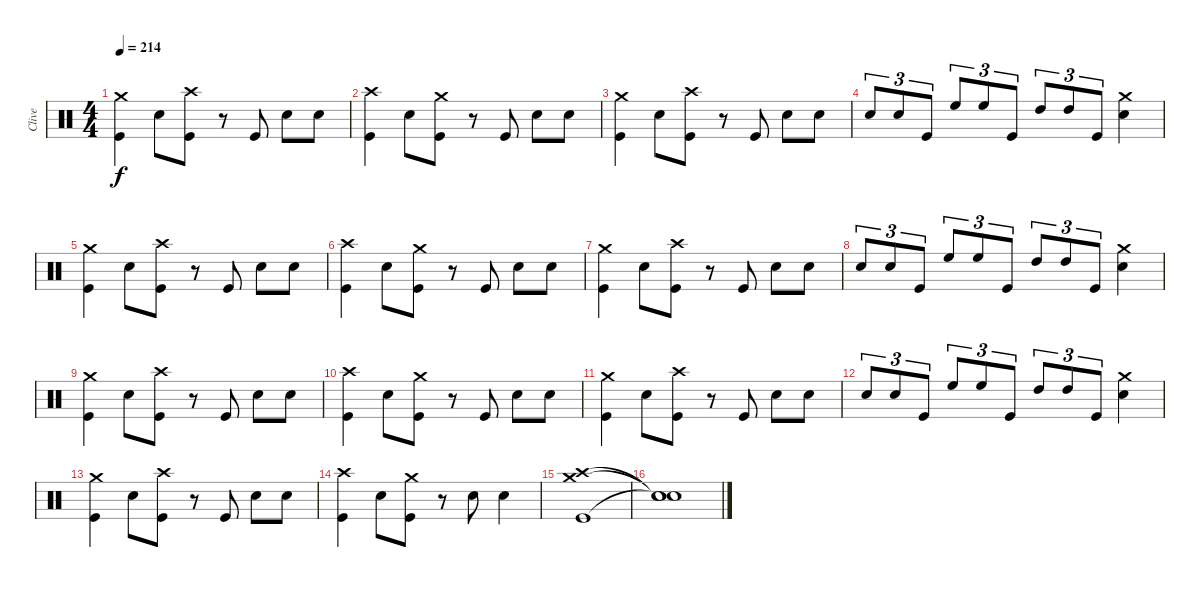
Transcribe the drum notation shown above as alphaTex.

\track ("Clive" "Clive") {instrument percussion}
\staff {score}
\articulation defaults
\ts (4 4)
\tempo 214
\clef neutral
\ks c
("Crash medium (hit)" "Kick (hit)").4{dy f} "Snare (hit) 2".8 ("Crash high (hit)" "Kick (hit)").8 r.8 "Kick (hit)".8 "Snare (hit) 2".8 "Snare (hit) 2".8 |
("Crash high (hit)" "Kick (hit)").4 "Snare (hit) 2".8 ("Crash medium (hit)" "Kick (hit)").8 r.8 "Kick (hit)".8 "Snare (hit) 2".8 "Snare (hit) 2".8 |
("Crash medium (hit)" "Kick (hit)").4 "Snare (hit) 2".8 ("Crash high (hit)" "Kick (hit)").8 r.8 "Kick (hit)".8 "Snare (hit) 2".8 "Snare (hit) 2".8 |
"Snare (hit) 2".8{tu (3 2)} "Snare (hit) 2".8{tu (3 2)} "Kick (hit)".8{tu (3 2)} "High Floor Tom (hit)".8{tu (3 2)} "High Floor Tom (hit)".8{tu (3 2)} "Kick (hit)".8{tu (3 2)} "High Tom (hit)".8{tu (3 2)} "High Tom (hit)".8{tu (3 2)} "Kick (hit)".8{tu (3 2)} ("Crash medium (hit)" "Snare (hit) 2").4 |
("Crash medium (hit)" "Kick (hit)").4 "Snare (hit) 2".8 ("Crash high (hit)" "Kick (hit)").8 r.8 "Kick (hit)".8 "Snare (hit) 2".8 "Snare (hit) 2".8 |
("Crash high (hit)" "Kick (hit)").4 "Snare (hit) 2".8 ("Crash medium (hit)" "Kick (hit)").8 r.8 "Kick (hit)".8 "Snare (hit) 2".8 "Snare (hit) 2".8 |
("Crash medium (hit)" "Kick (hit)").4 "Snare (hit) 2".8 ("Crash high (hit)" "Kick (hit)").8 r.8 "Kick (hit)".8 "Snare (hit) 2".8 "Snare (hit) 2".8 |
"Snare (hit) 2".8{tu (3 2)} "Snare (hit) 2".8{tu (3 2)} "Kick (hit)".8{tu (3 2)} "High Floor Tom (hit)".8{tu (3 2)} "High Floor Tom (hit)".8{tu (3 2)} "Kick (hit)".8{tu (3 2)} "High Tom (hit)".8{tu (3 2)} "High Tom (hit)".8{tu (3 2)} "Kick (hit)".8{tu (3 2)} ("Crash medium (hit)" "Snare (hit) 2").4 |
("Crash medium (hit)" "Kick (hit)").4 "Snare (hit) 2".8 ("Crash high (hit)" "Kick (hit)").8 r.8 "Kick (hit)".8 "Snare (hit) 2".8 "Snare (hit) 2".8 |
("Crash high (hit)" "Kick (hit)").4 "Snare (hit) 2".8 ("Crash medium (hit)" "Kick (hit)").8 r.8 "Kick (hit)".8 "Snare (hit) 2".8 "Snare (hit) 2".8 |
("Crash medium (hit)" "Kick (hit)").4 "Snare (hit) 2".8 ("Crash high (hit)" "Kick (hit)").8 r.8 "Kick (hit)".8 "Snare (hit) 2".8 "Snare (hit) 2".8 |
"Snare (hit) 2".8{tu (3 2)} "Snare (hit) 2".8{tu (3 2)} "Kick (hit)".8{tu (3 2)} "High Floor Tom (hit)".8{tu (3 2)} "High Floor Tom (hit)".8{tu (3 2)} "Kick (hit)".8{tu (3 2)} "High Tom (hit)".8{tu (3 2)} "High Tom (hit)".8{tu (3 2)} "Kick (hit)".8{tu (3 2)} ("Crash medium (hit)" "Snare (hit) 2").4 |
("Crash medium (hit)" "Kick (hit)").4 "Snare (hit) 2".8 ("Crash high (hit)" "Kick (hit)").8 r.8 "Kick (hit)".8 "Snare (hit) 2".8 "Snare (hit) 2".8 |
("Crash high (hit)" "Kick (hit)").4 "Snare (hit) 2".8 ("Crash medium (hit)" "Kick (hit)").8 r.8 "Snare (hit) 2".8 "Snare (hit) 2".4 |
("Crash medium (hit)" "Crash high (hit)" "Kick (hit)").1 |
("Snare (hit)"{t} "Snare (hit)"{t} "Snare (hit)"{t}).1
